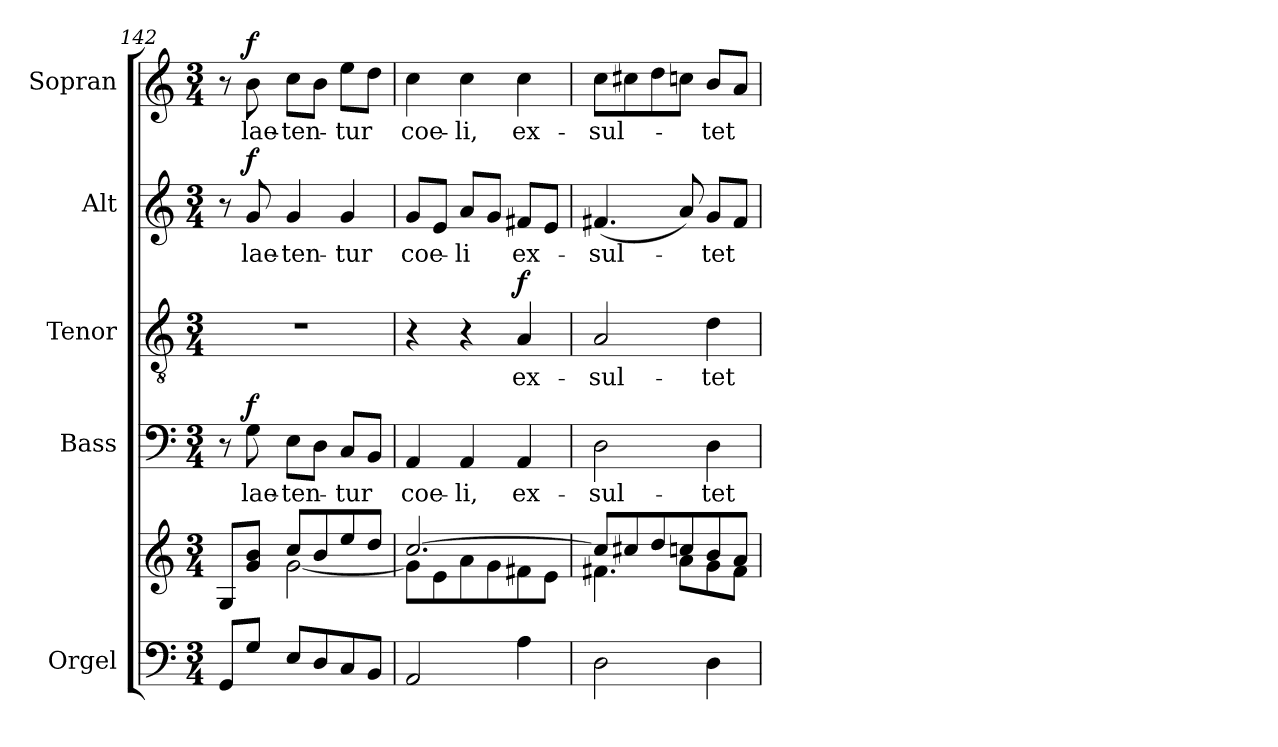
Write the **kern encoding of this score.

**kern	**kern	**kern	**text	**dynam	**kern	**text	**dynam	**kern	**text	**dynam	**kern	**text	**dynam
*part5	*part5	*part4	*part4	*part4	*part3	*part3	*part3	*part2	*part2	*part2	*part1	*part1	*part1
*staff6	*staff5	*staff4	*staff4	*staff4	*staff3	*staff3	*staff3	*staff2	*staff2	*staff2	*staff1	*staff1	*staff1
*I"Orgel	*	*I"Bass	*	*	*I"Tenor	*	*	*I"Alt	*	*	*I"Sopran	*	*
*I'Org.	*	*I'B.	*	*	*I'T.	*	*	*I'A.	*	*	*I'S.	*	*
*clefF4	*clefG2	*clefF4	*	*	*clefGv2	*	*	*clefG2	*	*	*clefG2	*	*
*k[]	*k[]	*k[]	*	*	*k[]	*	*	*k[]	*	*	*k[]	*	*
*C:	*C:	*C:	*	*	*C:	*	*	*C:	*	*	*C:	*	*
*M3/4	*M3/4	*M3/4	*	*	*M3/4	*	*	*M3/4	*	*	*M3/4	*	*
=142	=142	=142	=142	=142	=142	=142	=142	=142	=142	=142	=142	=142	=142
*	*^	*	*	*	*	*	*	*	*	*	*	*	*
8GG/L	8G/L	4ryy	8r	.	.	2.r	.	.	8r	.	.	8r	.	.
!	!	!	!	!LO:LY:b	!LO:DY:a	!	!	!	!	!LO:LY:b	!LO:DY:a	!	!LO:LY:b	!LO:DY:a
8G/J	8g/ 8b/J	.	8G\	lae-	f	.	.	.	8g/	lae-	f	8b\	lae-	f
!	!	!	!	!LO:LY:b	!	!	!	!	!	!LO:LY:b	!	!	!LO:LY:b	!
8E/L	8cc/L	[<2g\	8E\L	-ten-	.	.	.	.	4g/	-ten-	.	8cc\L	-ten-	.
8D/	8b/	.	8D\J	.	.	.	.	.	.	.	.	8b\J	.	.
!	!	!	!	!LO:LY:b	!	!	!	!	!	!LO:LY:b	!	!	!LO:LY:b	!
8C/	8ee/	.	8C/L	-tur	.	.	.	.	4g/	-tur	.	8ee\L	-tur	.
8BB/J	8dd/J	.	8BB/J	.	.	.	.	.	.	.	.	8dd\J	.	.
=143	=143	=143	=143	=143	=143	=143	=143	=143	=143	=143	=143	=143	=143	=143
!	!	!	!	!LO:LY:b	!	!	!	!	!	!LO:LY:b	!	!	!LO:LY:b	!
2AA/	[>2.cc/	8g\L]	4AA/	coe-	.	4r	.	.	8g/L	coe-	.	4cc\	coe-	.
.	.	8e\	.	.	.	.	.	.	8e/J	.	.	.	.	.
!	!	!	!	!LO:LY:b	!	!	!	!	!	!LO:LY:b	!	!	!LO:LY:b	!
.	.	8a\	4AA/	-li,	.	4r	.	.	8a/L	-li	.	4cc\	-li,	.
.	.	8g\	.	.	.	.	.	.	8g/J	.	.	.	.	.
!	!	!	!	!LO:LY:b	!	!	!LO:LY:b	!LO:DY:a	!	!LO:LY:b	!	!	!LO:LY:b	!
4A\	.	8f#X\	4AA/	ex-	.	4A/	ex-	f	8f#X/L	ex-	.	4cc\	ex-	.
.	.	8e\J	.	.	.	.	.	.	8e/J	.	.	.	.	.
=144	=144	=144	=144	=144	=144	=144	=144	=144	=144	=144	=144	=144	=144	=144
!	!	!	!	!LO:LY:b	!	!	!LO:LY:b	!	!	!LO:LY:b	!	!	!LO:LY:b	!
2D\	8cc/L]	4.f#X\	2D\	-sul-	.	2A/	-sul-	.	(<4.f#X/	-sul-	.	8cc\L	-sul-	.
.	8cc#X/	.	.	.	.	.	.	.	.	.	.	8cc#X\	.	.
.	8dd/	.	.	.	.	.	.	.	.	.	.	8dd\	.	.
.	8ccn/	8a\L	.	.	.	.	.	.	8a/)	.	.	8ccn\J	.	.
!	!	!	!	!LO:LY:b	!	!	!LO:LY:b	!	!	!LO:LY:b	!	!	!LO:LY:b	!
4D\	8b/	8g\	4D\	-tet	.	4d\	-tet	.	8g/L	-tet	.	8b/L	-tet	.
.	8a/J	8f#\J	.	.	.	.	.	.	8f#/J	.	.	8a/J	.	.
*	*v	*v	*	*	*	*	*	*	*	*	*	*	*	*
=	=	=	=	=	=	=	=	=	=	=	=	=	=
*-	*-	*-	*-	*-	*-	*-	*-	*-	*-	*-	*-	*-	*-
